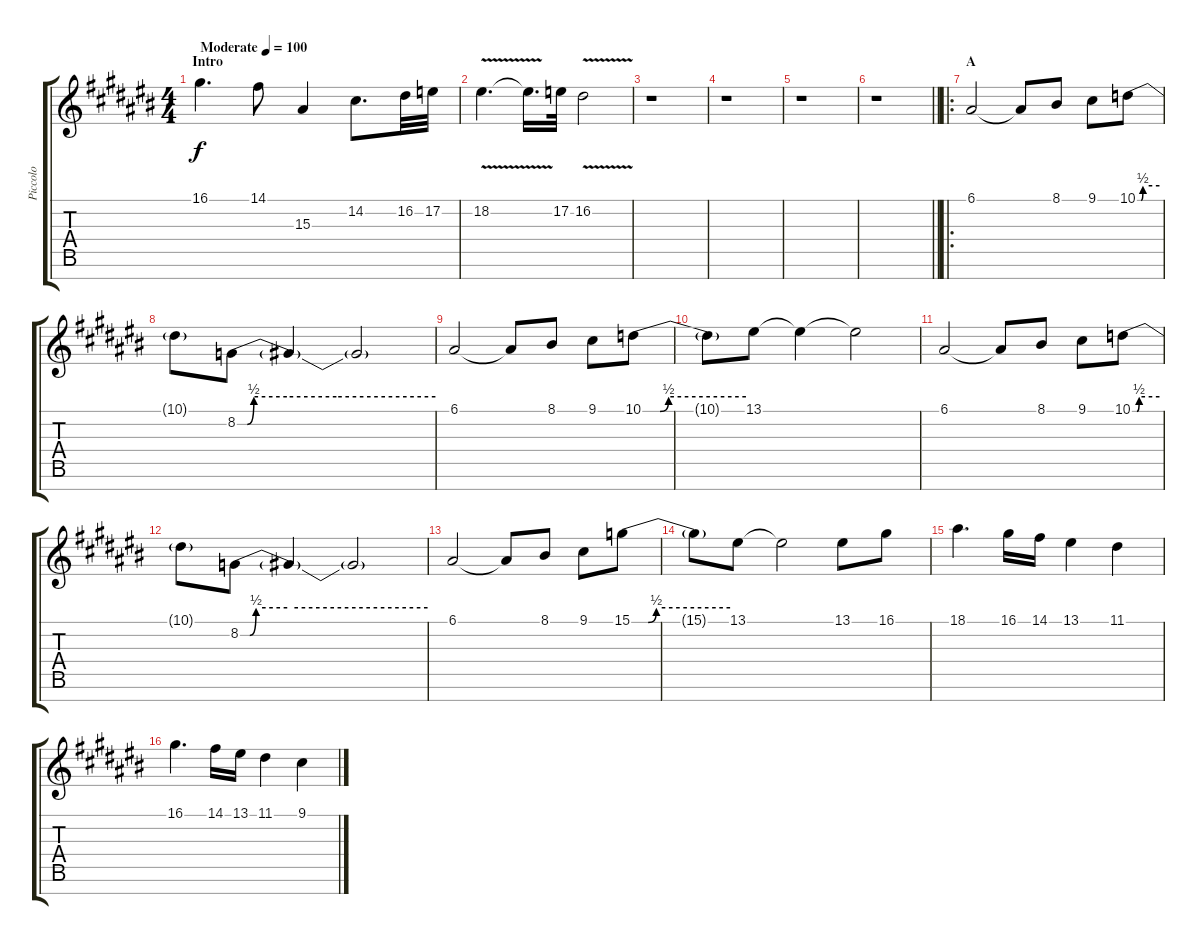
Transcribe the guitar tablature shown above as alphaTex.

\track ("Piccolo" "Piccolo") {instrument piccolo}
\staff {score tabs}
\tuning (E4 B3 G3 D3 A2 E2 B1) {hide}
\ts (4 4)
\section ("" "Intro")
\tempo (100 "Moderate")
\clef g2
\ks c#
16.1.4{d dy f instrument piccolo} 14.1.8 15.3.4 14.2.8{d} 16.2.32 17.2.32 |
18.2{v}.4{d} 18.2{t}.16{d} 17.2.32 16.2{v}.2 |
r.1 |
r.1 |
r.1 |
\barLineRight lightlight
r.1 |
\ro
\section ("" "A")
6.1.2{volume 16} 6.1{t}.8 8.1.8 9.1.8 10.1{be (custom 0 0 10 0 15 2 60 2)}.8 |
10.1{t}.8 8.2{be (custom 0 0 3 0 5 2 15 2 30 2 60 2)}.8 8.2{t}.4 8.2{t}.2{volume 9} |
6.1.2{volume 16} 6.1{t}.8 8.1.8 9.1.8 10.1{be (custom 0 0 10 0 15 2 60 2)}.8 |
10.1{t}.8 13.1.8 13.1{t}.4 13.1{t}.2{volume 9} |
6.1.2{volume 16} 6.1{t}.8 8.1.8 9.1.8 10.1{be (custom 0 0 10 0 15 2 60 2)}.8 |
10.1{t}.8 8.2{be (custom 0 0 3 0 5 2 15 2 30 2 60 2)}.8 8.2{t}.4 8.2{t}.2{volume 9} |
6.1.2{volume 16} 6.1{t}.8 8.1.8 9.1.8 15.1{be (custom 0 0 10 0 15 2 60 2)}.8 |
15.1{t}.8 13.1.8 13.1{t}.2{volume 11} 13.1.8{volume 16} 16.1.8 |
18.1.4{d} 16.1.16 14.1.16 13.1.4 11.1.4 |
16.1.4{d} 14.1.16 13.1.16 11.1.4 9.1.4
